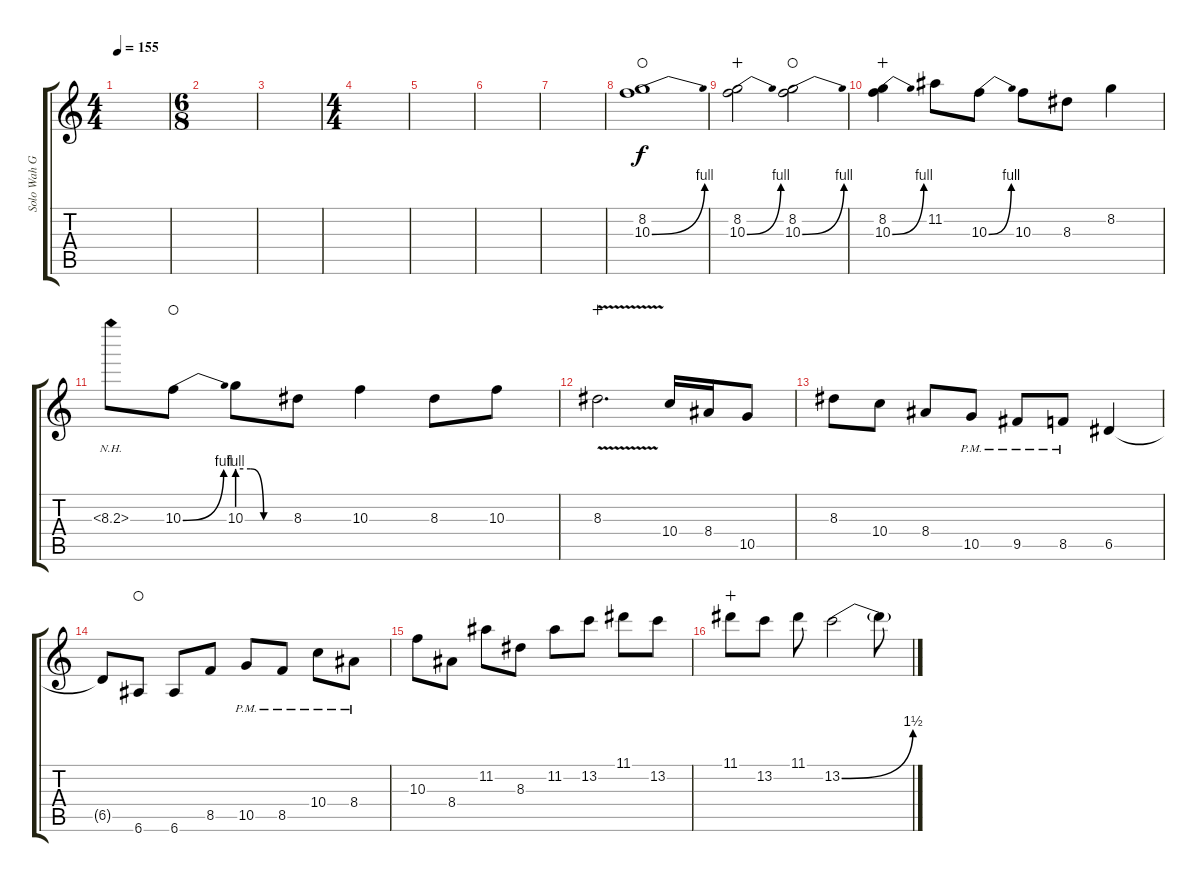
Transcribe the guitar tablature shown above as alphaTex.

\track ("Solo Wah Guitar: Gus G" "Solo Wah G") {instrument overdrivenguitar}
\staff {score tabs}
\tuning (E4 B3 G3 D3 A2 E2) {hide}
\ts (4 4)
\tempo 155
\clef g2
\ks c
|
\ts (6 8)
|
|
\ts (4 4)
|
|
|
|
(8.2 10.3{be (bend 0 0 60 4)}).1{volume 16 balance 16 waho} |
(8.2 10.3{be (bend 0 0 60 4)}).2{dy f wahc} (8.2 10.3{be (bend 0 0 60 4)}).2{waho} |
(8.2 10.3{be (bend 0 0 60 4)}).4{wahc} 11.2.8 10.3{be (bend 0 0 60 4)}.8 10.3.8 8.3.8 8.2.4 |
8.3{nh}.8 10.3{be (bend 0 0 60 4)}.8{waho} 10.3{be (custom 0 4 15 4 30 0 60 0)}.8 8.3.8 10.3.4 8.3.8 10.3.8 |
8.3{v}.2{d wahc} 10.4.16 8.4.16 10.5.8 |
8.3.8 10.4.8 8.4.8 10.5{pm}.8 9.5{pm}.8 8.5{pm}.8 6.5.4 |
6.5{t}.8 6.6.8{waho} 6.6.8 8.5.8 10.5{pm}.8 8.5{pm}.8 10.4{pm}.8 8.4{pm}.8 |
10.3.8 8.4.8 11.2.8 8.3.8 11.2.8 13.2.8 11.1.8 13.2.8 |
11.1.8{wahc} 13.2.8 11.1.8 13.2{be (bend 0 0 60 6)}.2 13.2{t}.8
